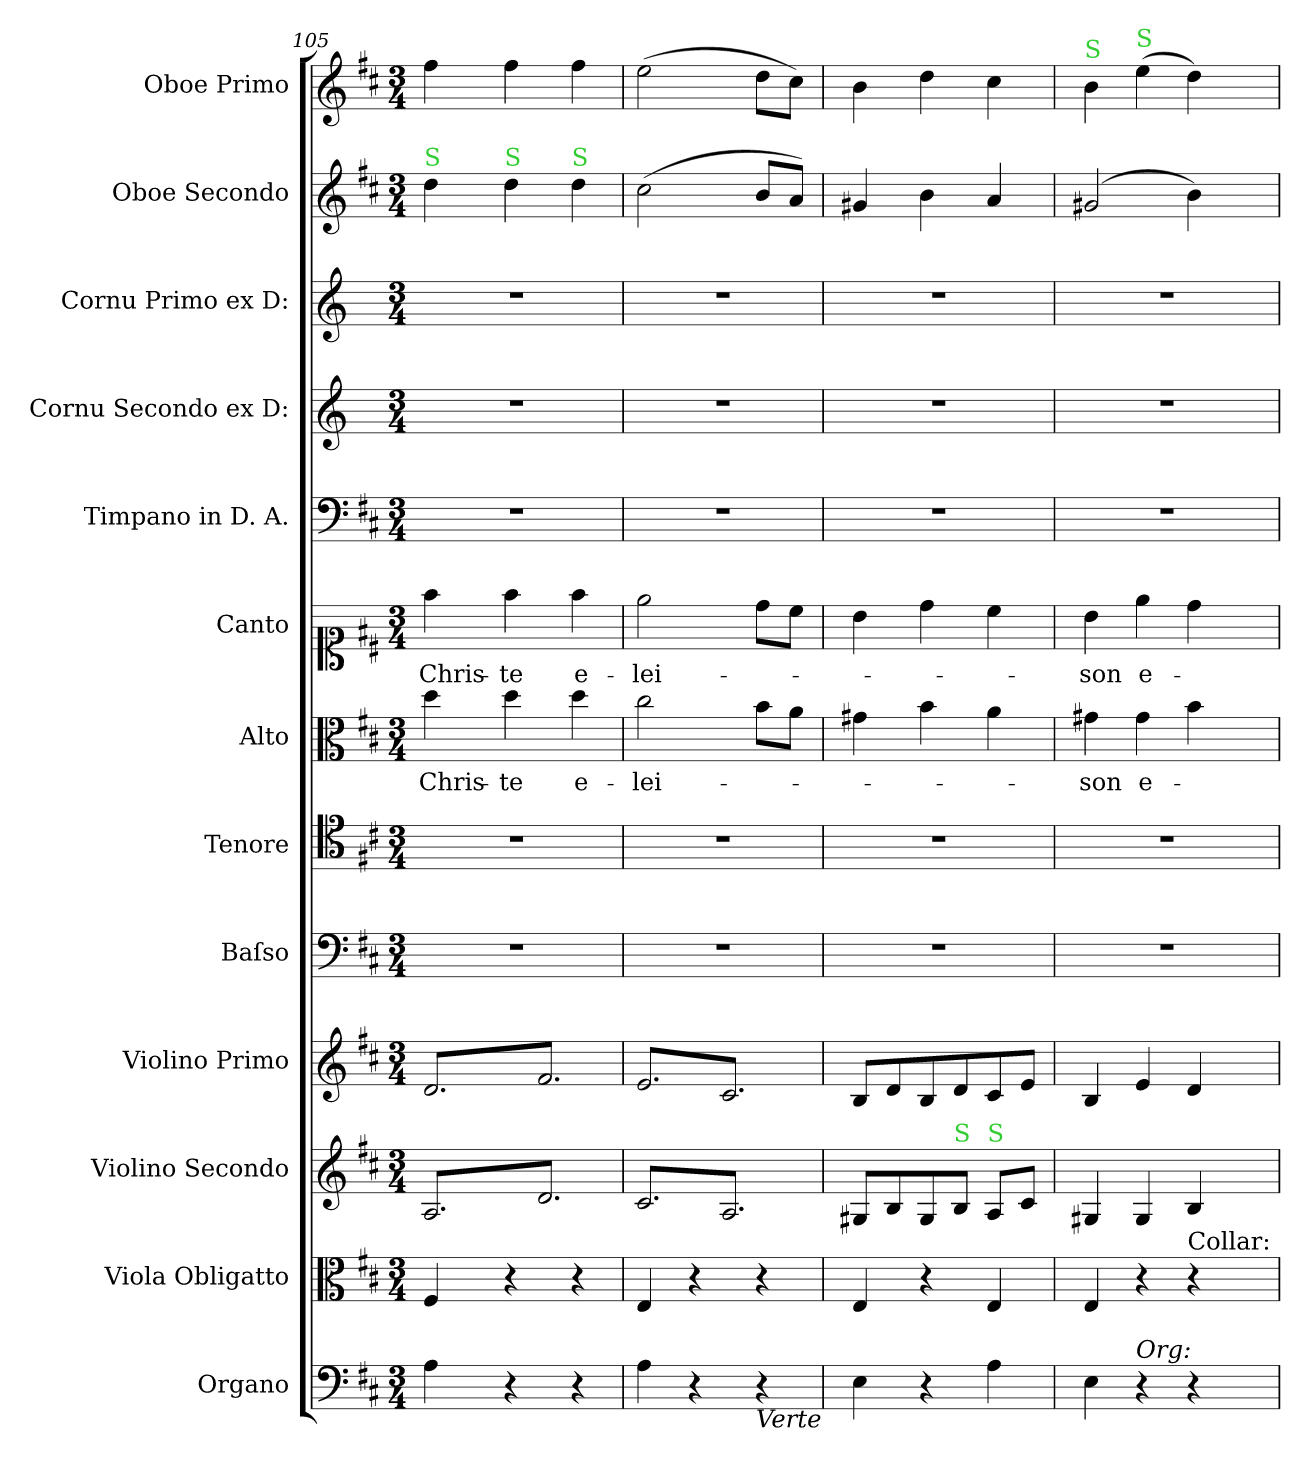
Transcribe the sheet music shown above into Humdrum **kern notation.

**kern	**kern	**kern	**kern	**kern	**kern	**kern	**text	**kern	**text	**kern	**kern	**kern	**kern	**kern
*part13	*part12	*part11	*part10	*part9	*part8	*part7	*part7	*part6	*part6	*part5	*part4	*part3	*part2	*part1
*staff13	*staff12	*staff11	*staff10	*staff9	*staff8	*staff7	*staff7	*staff6	*staff6	*staff5	*staff4	*staff3	*staff2	*staff1
*I"Organo	*I"Viola Obligatto	*I"Violino Secondo	*I"Violino Primo	*I"Baſso	*I"Tenore	*I"Alto	*	*I"Canto	*	*I"Timpano in D. A.	*I"Cornu Secondo ex D:	*I"Cornu Primo ex D:	*I"Oboe Secondo	*I"Oboe Primo
*I'org	*I'vla	*I'vl 2	*I'vl 1	*I'B	*I'T	*I'A	*	*	*	*I'timp	*	*	*I'ob 2	*I'ob 1
*clefF4	*clefC3	*clefG2	*clefG2	*clefF4	*clefC4	*clefC3	*	*clefC1	*	*clefF4	*clefG2	*clefG2	*clefG2	*clefG2
*	*	*	*	*	*	*	*	*	*	*	*ITrd6c10	*ITrd6c10	*	*
*k[f#c#]	*k[f#c#]	*k[f#c#]	*k[f#c#]	*k[f#c#]	*k[f#c#]	*k[f#c#]	*	*k[f#c#]	*	*k[f#c#]	*k[f#c#]	*k[f#c#]	*k[f#c#]	*k[f#c#]
*D:	*D:	*D:	*D:	*D:	*D:	*D:	*	*D:	*	*D:	*D:	*D:	*D:	*D:
*M3/4	*M3/4	*M3/4	*M3/4	*M3/4	*M3/4	*M3/4	*	*M3/4	*	*M3/4	*M3/4	*M3/4	*M3/4	*M3/4
=105	=105	=105	=105	=105	=105	=105	=105	=105	=105	=105	=105	=105	=105	=105
!	!	!	!	!	!	!	!	!	!	!	!	!	!LO:TX:a:color=limegreen:t=S	!
*	*	*tremolo	*	*	*	*	*	*	*	*	*	*	*	*
*	*	*	*tremolo	*	*	*	*	*	*	*	*	*	*	*
4A	4F#	8AL	8dL	2.r	2.r	4dd	Chris-	4ff#	Chris-	2.r	2.r	2.r	4dd	4ff#
.	.	8d	8f#	.	.	.	.	.	.	.	.	.	.	.
!	!	!	!	!	!	!	!	!	!	!	!	!	!LO:TX:a:color=limegreen:t=S	!
4r	4r	8A	8d	.	.	4dd	-te	4ff#	-te	.	.	.	4dd	4ff#
.	.	8d	8f#	.	.	.	.	.	.	.	.	.	.	.
!	!	!	!	!	!	!	!	!	!	!	!	!	!LO:TX:a:color=limegreen:t=S	!
4r	4r	8A	8d	.	.	4dd	e-	4ff#	e-	.	.	.	4dd	4ff#
.	.	8dJ	8f#J	.	.	.	.	.	.	.	.	.	.	.
=106	=106	=106	=106	=106	=106	=106	=106	=106	=106	=106	=106	=106	=106	=106
4A	4E	8c#L	8eL	2.r	2.r	2cc#	-lei-	2ee	-lei-	2.r	2.r	2.r	(2cc#	(2ee
.	.	8A	8c#	.	.	.	.	.	.	.	.	.	.	.
4r	4r	8c#	8e	.	.	.	.	.	.	.	.	.	.	.
.	.	8A	8c#	.	.	.	.	.	.	.	.	.	.	.
!LO:TX:b:i:t=Verte	!	!	!	!	!	!	!	!	!	!	!	!	!	!
4r	4r	8c#	8e	.	.	8bL	.	8ddL	.	.	.	.	8bL	8ddL
.	.	8AJ	8c#J	.	.	8aJ	.	8cc#J	.	.	.	.	8aJ)	8cc#J)
*	*	*	*Xtremolo	*	*	*	*	*	*	*	*	*	*	*
*	*	*Xtremolo	*	*	*	*	*	*	*	*	*	*	*	*
=107	=107	=107	=107	=107	=107	=107	=107	=107	=107	=107	=107	=107	=107	=107
4E	4E	8G#XL	8BL	2.r	2.r	4g#X	.	4b	.	2.r	2.r	2.r	4g#X	4b
.	.	8B	8d	.	.	.	.	.	.	.	.	.	.	.
4r	4r	8G#	8B	.	.	4b	.	4dd	.	.	.	.	4b	4dd
!	!	!LO:TX:a:color=limegreen:t=S	!	!	!	!	!	!	!	!	!	!	!	!
.	.	8BJ	8d	.	.	.	.	.	.	.	.	.	.	.
!	!	!LO:TX:a:color=limegreen:t=S	!	!	!	!	!	!	!	!	!	!	!	!
4A	4E	8AL	8c#	.	.	4a	.	4cc#	.	.	.	.	4a	4cc#
.	.	8c#J	8eJ	.	.	.	.	.	.	.	.	.	.	.
=108	=108	=108	=108	=108	=108	=108	=108	=108	=108	=108	=108	=108	=108	=108
!	!	!	!	!	!	!	!	!	!	!	!	!	!	!LO:TX:a:color=limegreen:t=S
4E	4E	4G#X	4B	2.r	2.r	4g#X	-son	4b	-son	2.r	2.r	2.r	(2g#X	4b
!	!	!	!	!	!	!	!	!	!	!	!	!	!	!LO:TX:a:color=limegreen:t=S
!LO:TX:a:i:t=Org&colon;	!	!	!	!	!	!	!	!	!	!	!	!	!	!
4r	4r	4G#	4e	.	.	4g#	e-	4ee	e-	.	.	.	.	(4ee
!	!LO:TX:a:t=Collar&colon;	!	!	!	!	!	!	!	!	!	!	!	!	!
4r	4r	4B	4d	.	.	4b	.	4dd	.	.	.	.	4b)	4dd)
=	=	=	=	=	=	=	=	=	=	=	=	=	=	=
*-	*-	*-	*-	*-	*-	*-	*-	*-	*-	*-	*-	*-	*-	*-
